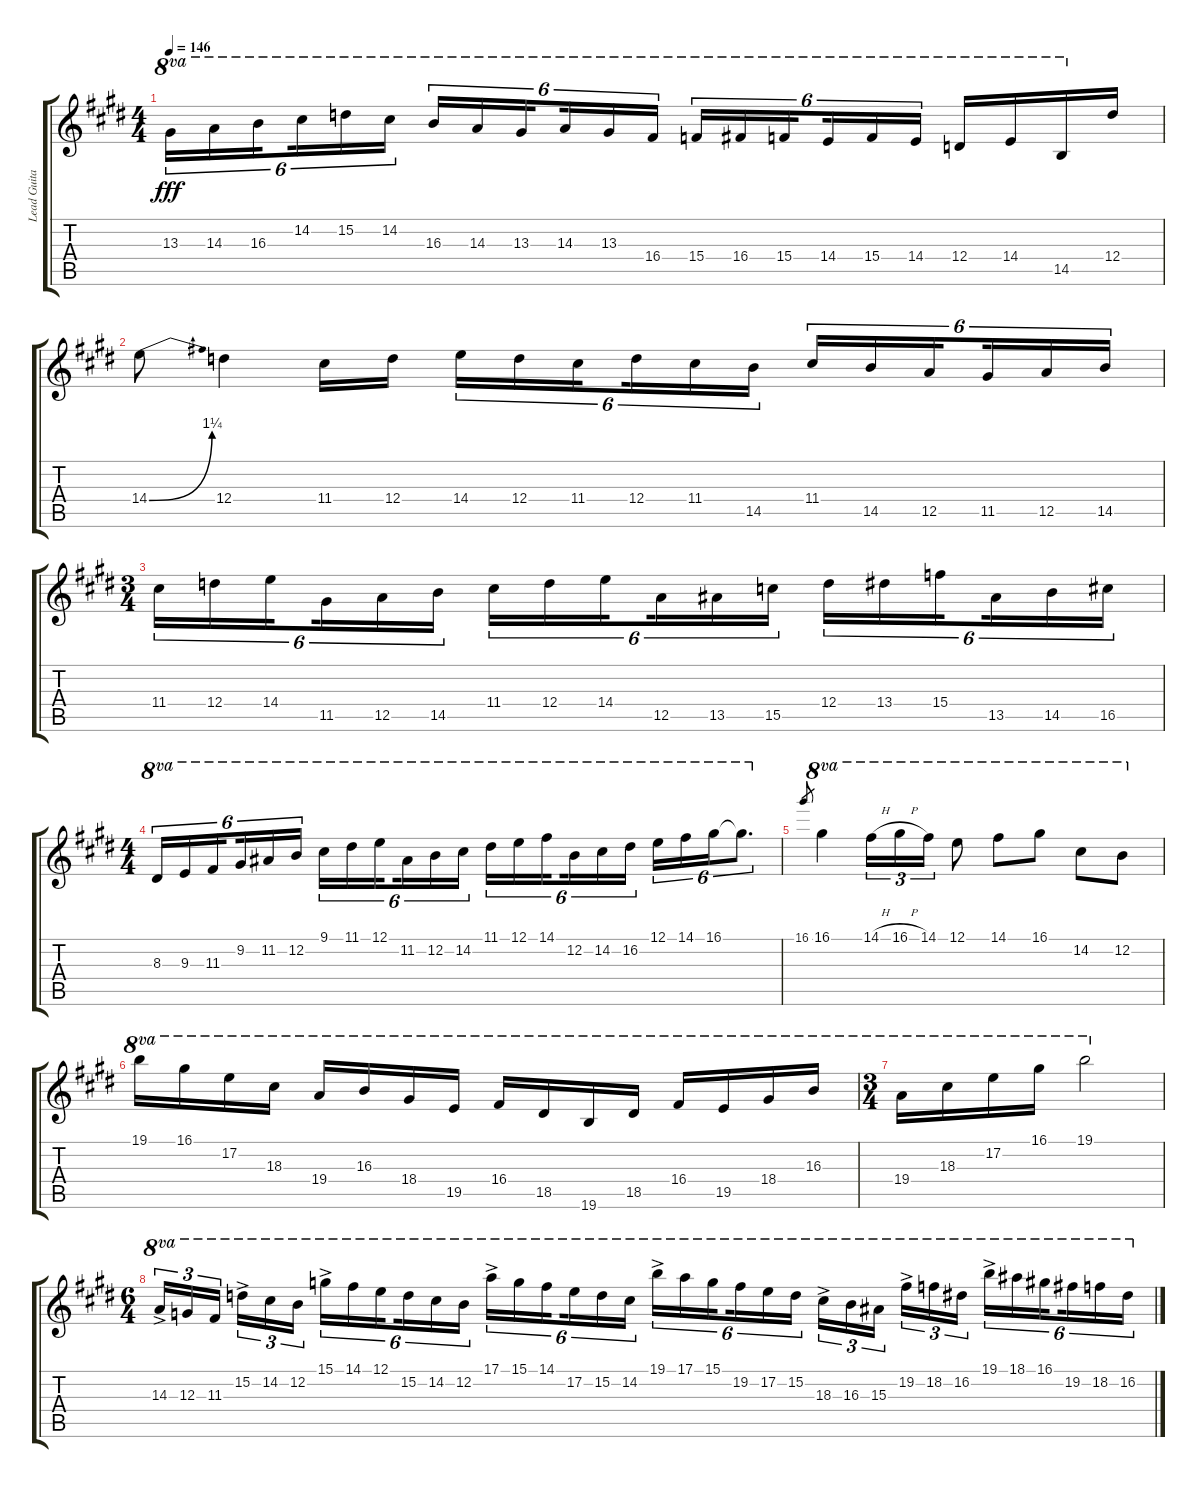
\track ("Lead Guitar" "Lead Guita") {instrument distortionguitar}
\staff {score tabs}
\tuning (E4 B3 G3 D3 A2 E2) {hide}
\ts (4 4)
\tempo 146
\clef g2
\ks c#minor
13.3.16{tu (6 4) ot 8va dy fff} 14.3.16{tu (6 4) ot 8va} 16.3.16{tu (6 4) ot 8va beam splitsecondary} 14.2.16{tu (6 4) ot 8va} 15.2.16{tu (6 4) ot 8va} 14.2.16{tu (6 4) ot 8va} 16.3.16{tu (6 4) ot 8va} 14.3.16{tu (6 4) ot 8va} 13.3.16{tu (6 4) ot 8va beam splitsecondary} 14.3.16{tu (6 4) ot 8va} 13.3.16{tu (6 4) ot 8va} 16.4.16{tu (6 4) ot 8va} 15.4.16{tu (6 4) ot 8va} 16.4.16{tu (6 4) ot 8va} 15.4.16{tu (6 4) ot 8va beam splitsecondary} 14.4.16{tu (6 4) ot 8va} 15.4.16{tu (6 4) ot 8va} 14.4.16{tu (6 4) ot 8va} 12.4.16{ot 8va} 14.4.16{ot 8va} 14.5.16{ot 8va} 12.4.16 |
\ks e
14.4{be (bend 0 0 60 5)}.8 12.4.4 11.4.16 12.4.16 14.4.16{tu (6 4)} 12.4.16{tu (6 4)} 11.4.16{tu (6 4) beam splitsecondary} 12.4.16{tu (6 4)} 11.4.16{tu (6 4)} 14.5.16{tu (6 4)} 11.4.16{tu (6 4)} 14.5.16{tu (6 4)} 12.5.16{tu (6 4) beam splitsecondary} 11.5.16{tu (6 4)} 12.5.16{tu (6 4)} 14.5.16{tu (6 4)} |
\ts (3 4)
\ks c#minor
11.4.16{tu (6 4)} 12.4.16{tu (6 4)} 14.4.16{tu (6 4) beam splitsecondary} 11.5.16{tu (6 4)} 12.5.16{tu (6 4)} 14.5.16{tu (6 4)} 11.4.16{tu (6 4)} 12.4.16{tu (6 4)} 14.4.16{tu (6 4) beam splitsecondary} 12.5.16{tu (6 4)} 13.5.16{tu (6 4)} 15.5.16{tu (6 4)} 12.4.16{tu (6 4)} 13.4.16{tu (6 4)} 15.4.16{tu (6 4) beam splitsecondary} 13.5.16{tu (6 4)} 14.5.16{tu (6 4)} 16.5.16{tu (6 4)} |
\ts (4 4)
\ks e
8.3.16{tu (6 4) ot 8va} 9.3.16{tu (6 4) ot 8va} 11.3.16{tu (6 4) ot 8va beam splitsecondary} 9.2.16{tu (6 4) ot 8va} 11.2.16{tu (6 4) ot 8va} 12.2.16{tu (6 4) ot 8va} 9.1.16{tu (6 4) ot 8va} 11.1.16{tu (6 4) ot 8va} 12.1.16{tu (6 4) ot 8va beam splitsecondary} 11.2.16{tu (6 4) ot 8va} 12.2.16{tu (6 4) ot 8va} 14.2.16{tu (6 4) ot 8va} 11.1.16{tu (6 4) ot 8va} 12.1.16{tu (6 4) ot 8va} 14.1.16{tu (6 4) ot 8va beam splitsecondary} 12.2.16{tu (6 4) ot 8va} 14.2.16{tu (6 4) ot 8va} 16.2.16{tu (6 4) ot 8va} 12.1.16{tu (6 4) ot 8va} 14.1.16{tu (6 4) ot 8va} 16.1.16{tu (6 4) ot 8va} 16.1{t}.8{d tu (6 4) ot 8va} |
\ks c#minor
16.1.8{gr} 16.1.4{ot 8va} 14.1{h}.16{tu (3 2) ot 8va} 16.1{h}.16{tu (3 2) ot 8va} 14.1.16{tu (3 2) ot 8va} 12.1.8{ot 8va} 14.1.8{ot 8va} 16.1.8{ot 8va} 14.2.8{ot 8va} 12.2.8{ot 8va} |
\ks e
19.1.16{ot 8va} 16.1.16{ot 8va} 17.2.16{ot 8va} 18.3.16{ot 8va} 19.4.16{ot 8va} 16.3.16{ot 8va} 18.4.16{ot 8va} 19.5.16{ot 8va} 16.4.16{ot 8va} 18.5.16{ot 8va} 19.6.16{ot 8va} 18.5.16{ot 8va} 16.4.16{ot 8va} 19.5.16{ot 8va} 18.4.16{ot 8va} 16.3.16{ot 8va} |
\ts (3 4)
\ks c#minor
19.4.16{ot 8va} 18.3.16{ot 8va} 17.2.16{ot 8va} 16.1.16{ot 8va} 19.1.2{ot 8va} |
\ts (6 4)
\ks e
14.3{ac}.16{tu (3 2) ot 8va} 12.3.16{tu (3 2) ot 8va} 11.3.16{tu (3 2) ot 8va beam splitsecondary} 15.2{ac}.16{tu (3 2) ot 8va} 14.2.16{tu (3 2) ot 8va} 12.2.16{tu (3 2) ot 8va beam splitsecondary} 15.1{ac}.16{tu (6 4) ot 8va} 14.1.16{tu (6 4) ot 8va} 12.1.16{tu (6 4) ot 8va beam splitsecondary} 15.2.16{tu (6 4) ot 8va} 14.2.16{tu (6 4) ot 8va} 12.2.16{tu (6 4) ot 8va beam splitsecondary} 17.1{ac}.16{tu (6 4) ot 8va} 15.1.16{tu (6 4) ot 8va} 14.1.16{tu (6 4) ot 8va beam splitsecondary} 17.2.16{tu (6 4) ot 8va} 15.2.16{tu (6 4) ot 8va} 14.2.16{tu (6 4) ot 8va} 19.1{ac}.16{tu (6 4) ot 8va} 17.1.16{tu (6 4) ot 8va} 15.1.16{tu (6 4) ot 8va beam splitsecondary} 19.2.16{tu (6 4) ot 8va} 17.2.16{tu (6 4) ot 8va} 15.2.16{tu (6 4) ot 8va beam splitsecondary} 18.3{ac}.16{tu (3 2) ot 8va} 16.3.16{tu (3 2) ot 8va} 15.3.16{tu (3 2) ot 8va beam splitsecondary} 19.2{ac}.16{tu (3 2) ot 8va} 18.2.16{tu (3 2) ot 8va} 16.2.16{tu (3 2) ot 8va beam splitsecondary} 19.1{ac}.16{tu (6 4) ot 8va} 18.1.16{tu (6 4) ot 8va} 16.1.16{tu (6 4) ot 8va beam splitsecondary} 19.2.16{tu (6 4) ot 8va} 18.2.16{tu (6 4) ot 8va} 16.2.16{tu (6 4) ot 8va}
